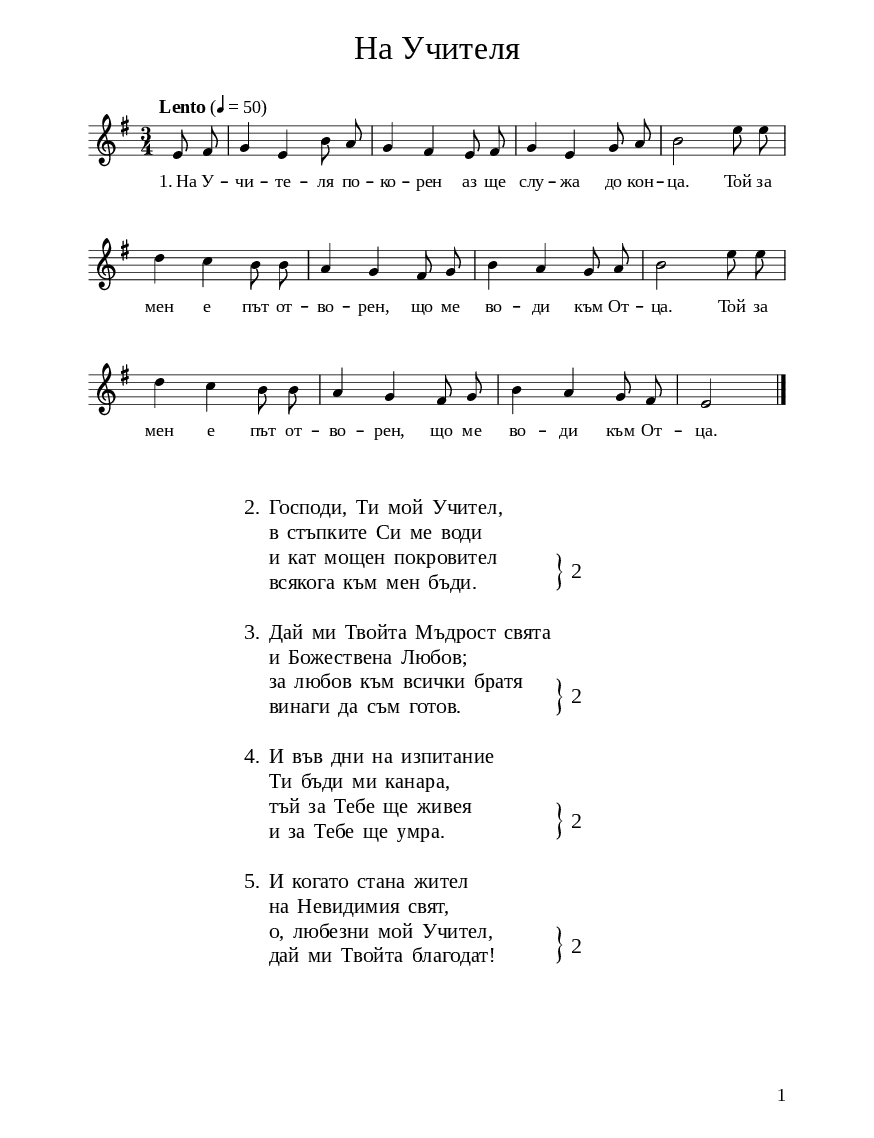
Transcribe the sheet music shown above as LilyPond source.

\version "2.24.4"

% include paper part and global functions
\include "include/globals.ily"

"rightBraces037" = \markup {
  \column {
    % repeat braces
    \translate #'(0 . -5.6 )
    \right-brace #18

    \translate #'(0 . -10.2 )
    \right-brace #18

    \translate #'(0 . -10.2 )
    \right-brace #18

    \translate #'(0 . -10.2 )
    \right-brace #18

  }
  \column {
    % repeat numbers
    \translate #'(0 . -6.2 )
    2

    \translate #'(0 . -12 )
    2

    \translate #'(0 . -12 )
    2

    \translate #'(0 . -12.1 )
    2
  }
}

\bookpart {
  \label #'ref037
  \tocItem \markup "На Учителя"
  \include "include/bookpart-paper.ily"
  \score {
    \include "include/score-layout.ily"

    \new Voice \absolute {
      \clef treble
      \key e \minor
      \time 3/4
      \tempoFunc "Lento" 4 "50"
      \autoBeamOff
      \partial 4
      \autoBeamOff
      e'8 fis'8 | g'4 e'4 b'8 a'8 | g'4 fis'4 e'8 fis'8 | g'4 e'4 g'8 a'8 |  b'2 e''8  e''8 \break
      d''4 c''4 b'8 b'8 | a'4 g'4 fis'8 g'8 | b'4 a'4 g'8 a'8 | b'2 e''8 e''8 \break
      | d''4 c''4 b'8 b'8 | a'4 g'4 fis'8 g'8 | b'4 a'4 g'8 fis'8 | e'2 \bar "|."\break
    }

    \addlyrics {
      "1. На" У --  чи -- те -- ля по -- ко -- рен аз ще слу -- жа
      до кон -- ца. Той за мен е път от -- во --
      рен, що ме во -- ди към От -- ца. Той за мен
      е път от -- во -- рен, що ме во -- ди към От -- ца.
    }

    \header {
      title = \titleFunc #'ref_desc_2 "На Учителя" "Na Učitelja"
    }

    \midi{}

  } % score



  \markup \fontsize #bgCoupletFontSize {
    \hspace #15
    \override #`(baseline-skip . ,bgCoupletBaselineSkip)
    \column {
      \line { 2.  Господи, Ти мой Учител, }
      \line {   "   " в стъпките Си ме води }
      \line {   "   " и кат мощен покровител }
      \line {   "   " всякога към мен бъди. }
      \line { " " }
      \line { 3. Дай ми Твойта Мъдрост свята }
      \line {   "   " и Божествена Любов; }
      \line {   "   " за любов към всички братя }
      \line {   "   " винаги да съм готов. }
      \line { " " }
      \line { 4. И във дни на изпитание }
      \line {   "   " Ти бъди ми канара, }
      \line {   "   " тъй за Тебе ще живея }
      \line {   "   " и за Тебе ще умра. }
      \line { " " }
      \line { 5. И когато стана жител }
      \line {   "   " на Невидимия свят, }
      \line {   "   " о, любезни мой Учител,  }
      \line {   "   " дай ми Твойта благодат! }
    }
    \"rightBraces037"

  } % markup
  

} % bookpart
